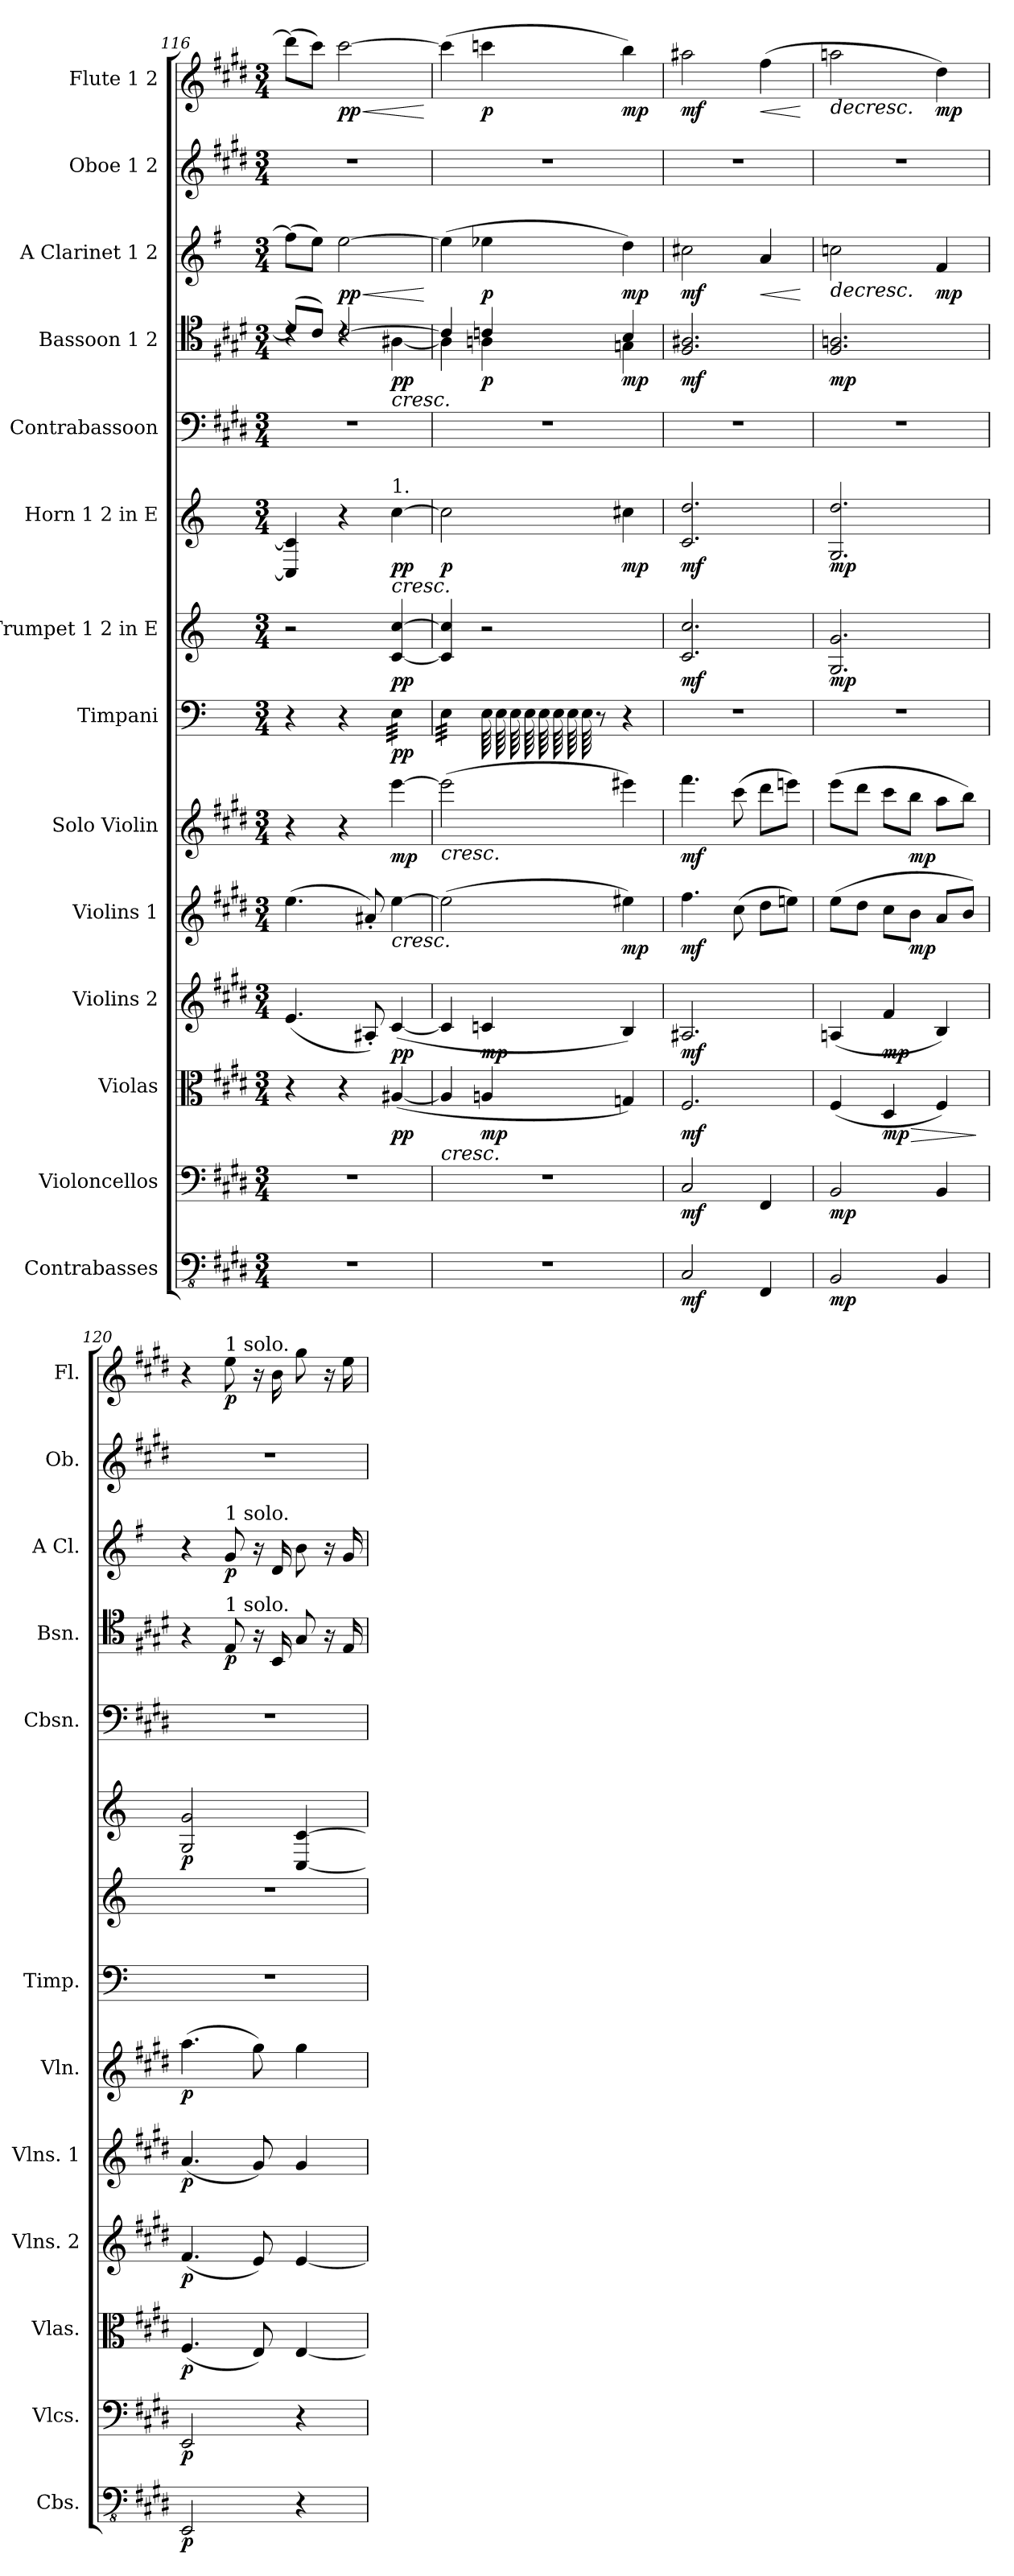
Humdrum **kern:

**kern	**dynam	**kern	**dynam	**kern	**dynam	**kern	**dynam	**kern	**dynam	**kern	**dynam	**kern	**dynam	**kern	**dynam	**kern	**dynam	**kern	**kern	**dynam	**kern	**dynam	**kern	**kern	**dynam
*part14	*part14	*part13	*part13	*part12	*part12	*part11	*part11	*part10	*part10	*part9	*part9	*part8	*part8	*part7	*part7	*part6	*part6	*part5	*part4	*part4	*part3	*part3	*part2	*part1	*part1
*staff14	*staff14	*staff13	*staff13	*staff12	*staff12	*staff11	*staff11	*staff10	*staff10	*staff9	*staff9	*staff8	*staff8	*staff7	*staff7	*staff6	*staff6	*staff5	*staff4	*staff4	*staff3	*staff3	*staff2	*staff1	*staff1
*I"Contrabasses	*	*I"Violoncellos	*	*I"Violas	*	*I"Violins 2	*	*I"Violins 1	*	*I"Solo Violin	*	*I"Timpani	*	*I"Trumpet 1 2 in E	*	*I"Horn 1 2 in E	*	*I"Contrabassoon	*I"Bassoon 1 2	*	*I"A Clarinet 1 2	*	*I"Oboe 1 2	*I"Flute 1 2	*
*I'Cbs.	*	*I'Vlcs.	*	*I'Vlas.	*	*I'Vlns. 2	*	*I'Vlns. 1	*	*I'Vln.	*	*I'Timp.	*	*	*	*	*	*I'Cbsn.	*I'Bsn.	*	*I'A Cl.	*	*I'Ob.	*I'Fl.	*
*clefFv4	*	*clefF4	*	*clefC3	*	*clefG2	*	*clefG2	*	*clefG2	*	*clefF4	*	*clefG2	*	*clefG2	*	*clefF4	*clefC4	*	*clefG2	*	*clefG2	*clefG2	*
*	*	*	*	*	*	*	*	*	*	*	*	*	*	*ITrd-2c-4	*	*ITrd5c8	*	*ITrd7c12	*	*	*ITrd2c3	*	*	*	*
*k[f#c#g#d#]	*	*k[f#c#g#d#]	*	*k[f#c#g#d#]	*	*k[f#c#g#d#]	*	*k[f#c#g#d#]	*	*k[f#c#g#d#]	*	*k[]	*	*k[f#c#g#d#]	*	*k[f#c#g#d#]	*	*k[f#c#g#d#]	*k[f#c#g#d#]	*	*k[f#c#g#d#]	*	*k[f#c#g#d#]	*k[f#c#g#d#]	*
*M3/4	*	*M3/4	*	*M3/4	*	*M3/4	*	*M3/4	*	*M3/4	*	*M3/4	*	*M3/4	*	*M3/4	*	*M3/4	*M3/4	*	*M3/4	*	*M3/4	*M3/4	*
=116	=116	=116	=116	=116	=116	=116	=116	=116	=116	=116	=116	=116	=116	=116	=116	=116	=116	=116	=116	=116	=116	=116	=116	=116	=116
*	*	*	*	*	*	*	*	*	*	*	*	*	*	*	*	*	*	*	*^	*	*	*	*	*	*
2.r	.	2.r	.	4r	.	(<4.e/	.	(>4.ee\	.	4r	.	4r	.	2r	.	4EE/] 4E/]	.	2.r	(>8d/L]	4rc	.	(>8dd\L]	.	2.r	(>8ddd\L]	.
.	.	.	.	.	.	.	.	.	.	.	.	.	.	.	.	.	.	.	8c#/J)	.	.	8cc#\J)	.	.	8ccc#\J)	.
!	!	!	!	!	!	!	!	!	!	!	!	!	!	!	!	!	!	!	!	!	!	!	!LO:HP:b	!	!	!LO:HP:b
!	!	!	!	!	!	!	!	!	!	!	!	!	!	!	!	!	!	!	!	!	!	!	!LO:DY:n=1:b	!	!	!LO:DY:n=1:b
.	.	.	.	4r	.	.	.	.	.	4r	.	4r	.	.	.	4r	.	.	[2c#/	4rc	.	[2cc#\	< pp	.	[2ccc#\	< pp
.	.	.	.	.	.	8A#X'/)	.	8a#X'/)	.	.	.	.	.	.	.	.	.	.	.	.	.	.	.	.	.	.
!	!	!	!	!	!	!	!	!	!	!	!	!	!	!	!	!LO:TX:a:t=1.	!	!	!	!	!	!	!	!	!	!
!	!	!	!	!	!LO:DY:b	!	!LO:DY:b	!	!LO:HP:b	!	!LO:DY:b	!	!LO:DY:b	!	!LO:DY:b	!	!LO:HP:b	!	!	!	!LO:HP:b	!	!	!	!	!
!	!	!	!	!	!	!	!	!	!	!	!	!	!	!	!	!	!LO:DY:n=1:b	!	!	!	!LO:DY:n=1:b	!	!	!	!	!
*	*	*	*	*	*	*	*	*	*	*	*	*tremolo	*	*	*	*	*	*	*	*	*	*	*	*	*	*
.	.	.	.	(<[4A#X/	pp	(<[4c#/	pp	[4ee\	<	[4eee\	mp	32E\LLL	pp	[4e/ [4ee/	pp	[4e\	< pp	.	.	[4A#X\	< pp	.	.	.	.	.
.	.	.	.	.	.	.	.	.	.	.	.	32E\	.	.	.	.	.	.	.	.	.	.	.	.	.	.
.	.	.	.	.	.	.	.	.	.	.	.	32E\	.	.	.	.	.	.	.	.	.	.	.	.	.	.
.	.	.	.	.	.	.	.	.	.	.	.	32E\	.	.	.	.	.	.	.	.	.	.	.	.	.	.
.	.	.	.	.	.	.	.	.	.	.	.	32E\	.	.	.	.	.	.	.	.	.	.	.	.	.	.
.	.	.	.	.	.	.	.	.	.	.	.	32E\	.	.	.	.	.	.	.	.	.	.	.	.	.	.
.	.	.	.	.	.	.	.	.	.	.	.	32E\	.	.	.	.	.	.	.	.	.	.	.	.	.	.
.	.	.	.	.	.	.	.	.	.	.	.	32E\JJJ	.	.	.	.	.	.	.	.	.	.	.	.	.	.
*	*	*	*	*	*	*	*	*	*	*	*	*	*	*	*	*	*	*	*v	*v	*	*	*	*	*	*
.	.	.	.	.	.	.	.	.	.	.	.	.	.	.	.	.	.	.	.	.	.	[	.	.	[
!!LO:PB:g=z
=117	=117	=117	=117	=117	=117	=117	=117	=117	=117	=117	=117	=117	=117	=117	=117	=117	=117	=117	=117	=117	=117	=117	=117	=117	=117
!	!	!	!	!	!LO:HP:b	!	!	!	!	!	!LO:HP:b	!	!	!	!	!	!LO:DY:b	!	!	!	!	!	!	!	!
*	*	*	*	*	*	*	*	*	*	*	*	*	*	*	*	*	*	*	*^	*	*	*	*	*	*
2.r	.	2.r	.	4A#/]	<	4c#/]	.	(>2ee\]	.	(>2eee\]	<	32E\LLL	.	4e/] 4ee/]	.	2e\]	p	2.r	4c#/]	4A#\]	.	(>4cc#\]	.	2.r	(>4ccc#\]	.
.	.	.	.	.	.	.	.	.	.	.	.	32E\	.	.	.	.	.	.	.	.	.	.	.	.	.	.
.	.	.	.	.	.	.	.	.	.	.	.	32E\	.	.	.	.	.	.	.	.	.	.	.	.	.	.
.	.	.	.	.	.	.	.	.	.	.	.	32E\	.	.	.	.	.	.	.	.	.	.	.	.	.	.
.	.	.	.	.	.	.	.	.	.	.	.	32E\	.	.	.	.	.	.	.	.	.	.	.	.	.	.
.	.	.	.	.	.	.	.	.	.	.	.	32E\	.	.	.	.	.	.	.	.	.	.	.	.	.	.
.	.	.	.	.	.	.	.	.	.	.	.	32E\	.	.	.	.	.	.	.	.	.	.	.	.	.	.
.	.	.	.	.	.	.	.	.	.	.	.	32E\JJJ	.	.	.	.	.	.	.	.	.	.	.	.	.	.
!	!	!	!	!	!LO:DY:b	!	!LO:DY:b	!	!	!	!	!	!	!	!	!	!	!	!	!	!LO:DY:b	!	!LO:DY:b	!	!	!LO:DY:b
.	.	.	.	4An/	mp	4cn/	mp	.	.	.	.	64E\	.	2r	.	.	.	.	4cn/	4An\	p	4ccn\	p	.	4cccn\	p
.	.	.	.	.	.	.	.	.	.	.	.	64E\	.	.	.	.	.	.	.	.	.	.	.	.	.	.
.	.	.	.	.	.	.	.	.	.	.	.	64E\	.	.	.	.	.	.	.	.	.	.	.	.	.	.
.	.	.	.	.	.	.	.	.	.	.	.	64E\	.	.	.	.	.	.	.	.	.	.	.	.	.	.
.	.	.	.	.	.	.	.	.	.	.	.	64E\	.	.	.	.	.	.	.	.	.	.	.	.	.	.
.	.	.	.	.	.	.	.	.	.	.	.	64E\	.	.	.	.	.	.	.	.	.	.	.	.	.	.
.	.	.	.	.	.	.	.	.	.	.	.	64E\	.	.	.	.	.	.	.	.	.	.	.	.	.	.
.	.	.	.	.	.	.	.	.	.	.	.	64E\	.	.	.	.	.	.	.	.	.	.	.	.	.	.
*	*	*	*	*	*	*	*	*	*	*	*	*Xtremolo	*	*	*	*	*	*	*	*	*	*	*	*	*	*
.	.	.	.	.	.	.	.	.	.	.	.	8r	.	.	.	.	.	.	.	.	.	.	.	.	.	.
!	!	!	!	!	!	!	!	!	!LO:DY:b	!	!	!	!	!	!	!	!LO:DY:b	!	!	!	!LO:DY:b	!	!LO:DY:b	!	!	!LO:DY:b
.	.	.	.	4Gn/)	.	4B/)	.	4ee#X\)	mp	4eee#X\)	.	4r	.	.	.	4e#X\	mp	.	4B/	4Gn\	mp	4b\)	mp	.	4bb\)	mp
=118	=118	=118	=118	=118	=118	=118	=118	=118	=118	=118	=118	=118	=118	=118	=118	=118	=118	=118	=118	=118	=118	=118	=118	=118	=118	=118
!	!LO:DY:b	!	!LO:DY:b	!	!LO:DY:b	!	!LO:DY:b	!	!LO:DY:b	!	!LO:DY:b	!	!	!	!LO:DY:b	!	!LO:DY:b	!	!	!	!LO:DY:b	!	!LO:DY:b	!	!	!LO:DY:b
*	*	*	*	*	*	*	*	*	*	*	*	*	*	*	*	*	*	*	*v	*v	*	*	*	*	*	*
2CC#/	mf	2C#/	mf	2.F#/	mf	2.A#X/	mf	4.ff#\	mf	4.fff#\	mf	2.r	.	2.e/ 2.ee/	mf	2.E/ 2.f#/	mf	2.r	2.F#/ 2.A#X/	mf	2a#X\	mf	2.r	2aa#X\	mf
.	.	.	.	.	.	.	.	(>8cc#\	.	(>8ccc#\	.	.	.	.	.	.	.	.	.	.	.	.	.	.	.
!	!	!	!	!	!	!	!	!	!	!	!	!	!	!	!	!	!	!	!	!	!	!LO:HP:b	!	!	!LO:HP:b
4FFF#/	.	4FF#/	.	.	.	.	.	8dd#\L	.	8ddd#\L	.	.	.	.	.	.	.	.	.	.	4f#/	<	.	(>4ff#\	<
.	.	.	.	.	.	.	.	8een\J)	.	8eeen\J)	.	.	.	.	.	.	.	.	.	.	.	.	.	.	.
.	.	.	.	.	.	.	.	.	.	.	.	.	.	.	.	.	[	.	.	.	.	[	.	.	[
=119	=119	=119	=119	=119	=119	=119	=119	=119	=119	=119	=119	=119	=119	=119	=119	=119	=119	=119	=119	=119	=119	=119	=119	=119	=119
!	!LO:DY:b	!	!LO:DY:b	!	!	!	!	!	!	!	!	!	!	!	!LO:DY:b	!	!LO:DY:b	!	!	!LO:DY:b	!	!LO:HP:b	!	!	!LO:HP:b
2BBB/	mp	2BB/	mp	(<4F#/	.	(<4An/	.	(>8ee\L	.	(>8eee\L	.	2.r	.	2.B/ 2.b/	mp	2.BB/ 2.f#/	mp	2.r	2.F#/ 2.An/	mp	2an\	>	2.r	2aan\	>
.	.	.	.	.	.	.	.	8dd#\J	.	8ddd#\J	.	.	.	.	.	.	.	.	.	.	.	.	.	.	.
!	!	!	!	!	!LO:HP:b	!	!	!	!	!	!	!	!	!	!	!	!	!	!	!	!	!	!	!	!
!	!	!	!	!	!LO:DY:n=1:b	!	!LO:DY:b	!	!	!	!	!	!	!	!	!	!	!	!	!	!	!	!	!	!
.	.	.	.	4D#/	> mp	4f#/	mp	8cc#\L	.	8ccc#\L	.	.	.	.	.	.	.	.	.	.	.	.	.	.	.
!	!	!	!	!	!	!	!	!	!LO:DY:b	!	!LO:DY:b	!	!	!	!	!	!	!	!	!	!	!	!	!	!
.	.	.	.	.	.	.	.	8b\J	mp	8bb\J	mp	.	.	.	.	.	.	.	.	.	.	.	.	.	.
!	!	!	!	!	!	!	!	!	!	!	!	!	!	!	!	!	!	!	!	!	!	!LO:DY:b	!	!	!LO:DY:b
4BBB/	.	4BB/	.	4F#/)	.	4B/)	.	8a/L	.	8aa\L	.	.	.	.	.	.	.	.	.	.	4d#/	mp	.	4dd#\)	mp
.	.	.	.	.	.	.	.	8b/J)	.	8bb\J)	.	.	.	.	.	.	.	.	.	.	.	.	.	.	.
.	.	.	.	.	[ ]	.	.	.	[	.	[	.	.	.	.	.	.	.	.	[	.	]	.	.	]
=120	=120	=120	=120	=120	=120	=120	=120	=120	=120	=120	=120	=120	=120	=120	=120	=120	=120	=120	=120	=120	=120	=120	=120	=120	=120
!	!LO:DY:b	!	!LO:DY:b	!	!LO:DY:b	!	!LO:DY:b	!	!LO:DY:b	!	!LO:DY:b	!	!	!	!	!	!LO:DY:b	!	!	!	!	!	!	!	!
2EEE/	p	2EE/	p	(<4.F#/	p	(<4.f#/	p	(<4.a/	p	(>4.aa\	p	2.r	.	2.r	.	2BB/ 2B/	p	2.r	4r	.	4r	.	2.r	4r	.
!	!	!	!	!	!	!	!	!	!	!	!	!	!	!	!	!	!	!	!	!	!	!	!	!LO:TX:a:t=1 solo.	!
!	!	!	!	!	!	!	!	!	!	!	!	!	!	!	!	!	!	!	!	!	!LO:TX:a:t=1 solo.	!	!	!	!
!	!	!	!	!	!	!	!	!	!	!	!	!	!	!	!	!	!	!	!LO:TX:a:t=1 solo.	!	!	!	!	!	!
!	!	!	!	!	!	!	!	!	!	!	!	!	!	!	!	!	!	!	!	!LO:DY:b	!	!LO:DY:b	!	!	!LO:DY:b
.	.	.	.	.	.	.	.	.	.	.	.	.	.	.	.	.	.	.	8E/	p	8e/	p	.	8ee\	p
.	.	.	.	8E/)	.	8e/)	.	8g#/)	.	8gg#\)	.	.	.	.	.	.	.	.	16r	.	16r	.	.	16r	.
.	.	.	.	.	.	.	.	.	.	.	.	.	.	.	.	.	.	.	16BB/	.	16B/	.	.	16b\	.
4r	.	4r	.	[4E/	.	[4e/	.	4g#/	.	4gg#\	.	.	.	.	.	[4EE/ [4E/	.	.	8G#/	.	8g#\	.	.	8gg#\	.
.	.	.	.	.	.	.	.	.	.	.	.	.	.	.	.	.	.	.	16r	.	16r	.	.	16r	.
.	.	.	.	.	.	.	.	.	.	.	.	.	.	.	.	.	.	.	16E/	.	16e/	.	.	16ee\	.
=	=	=	=	=	=	=	=	=	=	=	=	=	=	=	=	=	=	=	=	=	=	=	=	=	=
*-	*-	*-	*-	*-	*-	*-	*-	*-	*-	*-	*-	*-	*-	*-	*-	*-	*-	*-	*-	*-	*-	*-	*-	*-	*-
